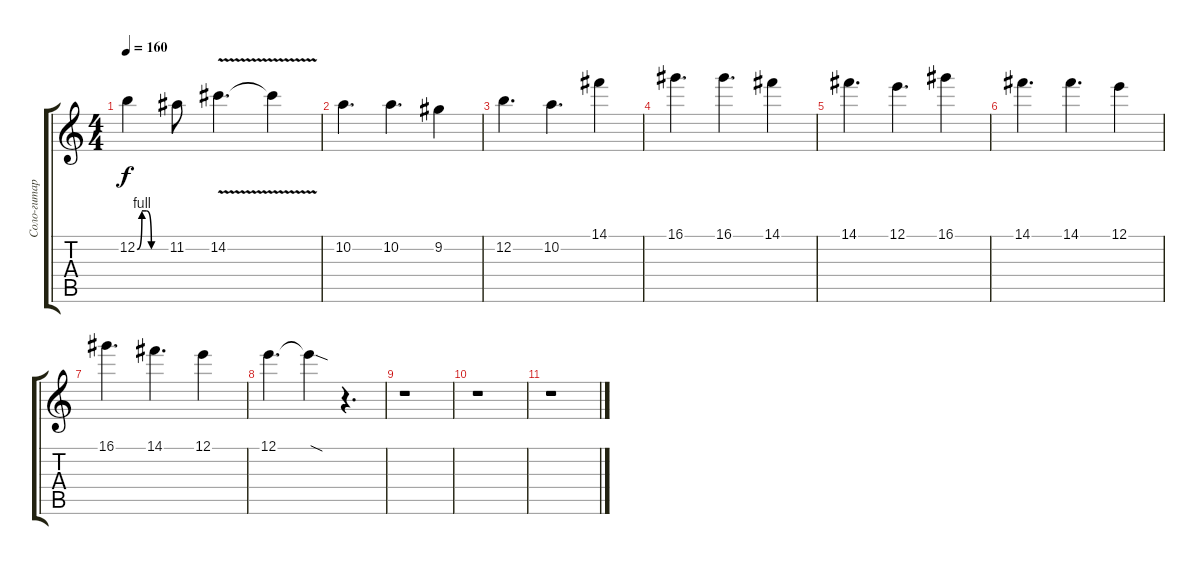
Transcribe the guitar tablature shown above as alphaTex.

\track ("Соло-гитара 1" "Соло-гитар") {instrument overdrivenguitar}
\staff {score tabs}
\tuning (E4 B3 G3 D3 A2 E2) {hide}
\ts (4 4)
\tempo 160
\clef g2
\ks c
12.2{be (custom 0 0 10 4 20 4 30 0 60 0)}.4{dy f} 11.2.8 14.2{v}.4{d} 14.2{t}.4 |
10.2.4{d} 10.2.4{d} 9.2.4 |
12.2.4{d} 10.2.4{d} 14.1.4 |
16.1.4{d} 16.1.4{d} 14.1.4 |
14.1.4{d} 12.1.4{d} 16.1.4 |
14.1.4{d} 14.1.4{d} 12.1.4 |
16.1.4{d} 14.1.4{d} 12.1.4 |
12.1.4{d} 12.1{sod t}.4 r.4{d} |
r.1 |
r.1 |
r.1
